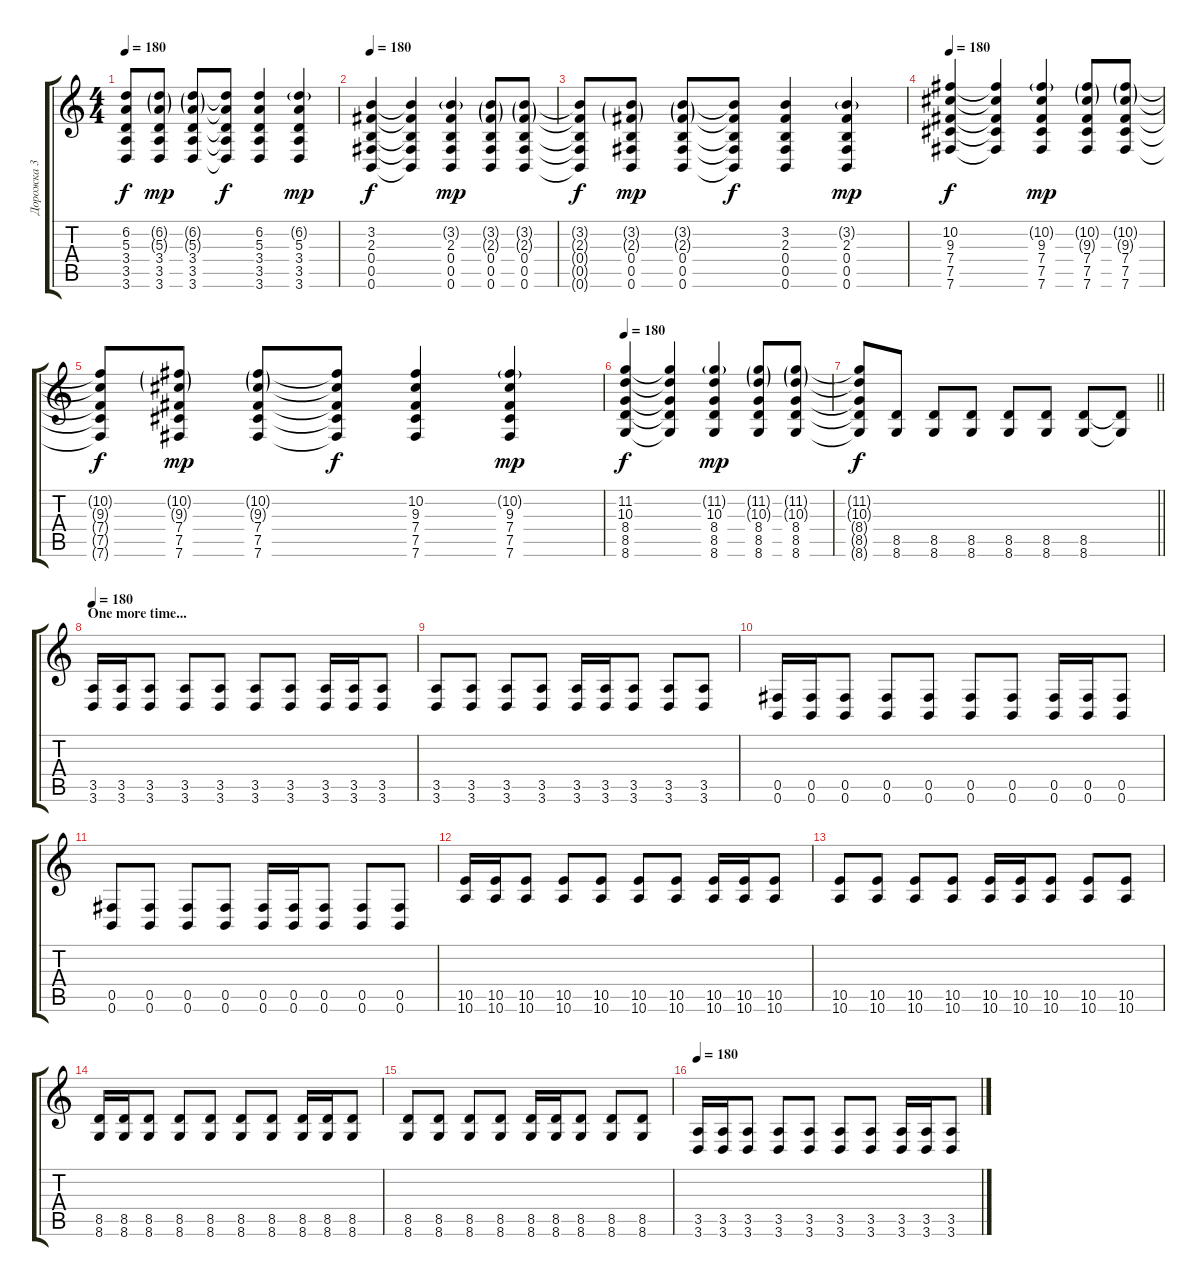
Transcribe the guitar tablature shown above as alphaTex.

\track ("Дорожка 3" "Дорожка 3") {instrument distortionguitar}
\staff {score tabs}
\tuning (Db4 Ab3 E3 B2 Gb2 B1) {hide}
\ts (4 4)
\tempo 180
\clef g2
\ks c
(6.2{t} 5.3{t} 3.4{t} 3.5{t} 3.6{t}).8{dy f} (6.2{g} 5.3{g} 3.4 3.5 3.6).8{dy mp} (6.2{g} 5.3{g} 3.4 3.5 3.6).8 (6.2{t} 5.3{t} 3.4{t} 3.5{t} 3.6{t}).8{dy f} (6.2 5.3 3.4 3.5 3.6).4 (6.2{g} 5.3 3.4 3.5 3.6).4{dy mp} |
\tempo 180
(3.2 2.3 0.4 0.5 0.6).4{dy f} (3.2{t} 2.3{t} 0.4{t} 0.5{t} 0.6{t}).4 (3.2{g} 2.3 0.4 0.5 0.6).4{dy mp} (3.2{g} 2.3{g} 0.4 0.5 0.6).8 (3.2{g} 2.3{g} 0.4 0.5 0.6).8 |
(3.2{t} 2.3{t} 0.4{t} 0.5{t} 0.6{t}).8{dy f} (3.2{g} 2.3{g} 0.4 0.5 0.6).8{dy mp} (3.2{g} 2.3{g} 0.4 0.5 0.6).8 (3.2{t} 2.3{t} 0.4{t} 0.5{t} 0.6{t}).8{dy f} (3.2 2.3 0.4 0.5 0.6).4 (3.2{g} 2.3 0.4 0.5 0.6).4{dy mp} |
\tempo 180
(10.2 9.3 7.4 7.5 7.6).4{dy f} (10.2{t} 9.3{t} 7.4{t} 7.5{t} 7.6{t}).4 (10.2{g} 9.3 7.4 7.5 7.6).4{dy mp} (10.2{g} 9.3{g} 7.4 7.5 7.6).8 (10.2{g} 9.3{g} 7.4 7.5 7.6).8 |
(10.2{t} 9.3{t} 7.4{t} 7.5{t} 7.6{t}).8{dy f} (10.2{g} 9.3{g} 7.4 7.5 7.6).8{dy mp} (10.2{g} 9.3{g} 7.4 7.5 7.6).8 (10.2{t} 9.3{t} 7.4{t} 7.5{t} 7.6{t}).8{dy f} (10.2 9.3 7.4 7.5 7.6).4 (10.2{g} 9.3 7.4 7.5 7.6).4{dy mp} |
\tempo 180
(11.2 10.3 8.4 8.5 8.6).4{dy f} (11.2{t} 10.3{t} 8.4{t} 8.5{t} 8.6{t}).4 (11.2{g} 10.3 8.4 8.5 8.6).4{dy mp} (11.2{g} 10.3{g} 8.4 8.5 8.6).8 (11.2{g} 10.3{g} 8.4 8.5 8.6).8 |
\barLineRight lightlight
(11.2{t} 10.3{t} 8.4{t} 8.5{t} 8.6{t}).8{dy f} (8.5 8.6).8 (8.5 8.6).8 (8.5 8.6).8 (8.5 8.6).8 (8.5 8.6).8 (8.5 8.6).8 (8.5{t} 8.6{t}).8 |
\section ("" "One more time...")
\tempo 180
(3.5 3.6).16 (3.5 3.6).16 (3.5 3.6).8 (3.5 3.6).8 (3.5 3.6).8 (3.5 3.6).8 (3.5 3.6).8 (3.5 3.6).16 (3.5 3.6).16 (3.5 3.6).8 |
(3.5 3.6).8 (3.5 3.6).8 (3.5 3.6).8 (3.5 3.6).8 (3.5 3.6).16 (3.5 3.6).16 (3.5 3.6).8 (3.5 3.6).8 (3.5 3.6).8 |
(0.5 0.6).16 (0.5 0.6).16 (0.5 0.6).8 (0.5 0.6).8 (0.5 0.6).8 (0.5 0.6).8 (0.5 0.6).8 (0.5 0.6).16 (0.5 0.6).16 (0.5 0.6).8 |
(0.5 0.6).8 (0.5 0.6).8 (0.5 0.6).8 (0.5 0.6).8 (0.5 0.6).16 (0.5 0.6).16 (0.5 0.6).8 (0.5 0.6).8 (0.5 0.6).8 |
(10.5 10.6).16 (10.5 10.6).16 (10.5 10.6).8 (10.5 10.6).8 (10.5 10.6).8 (10.5 10.6).8 (10.5 10.6).8 (10.5 10.6).16 (10.5 10.6).16 (10.5 10.6).8 |
(10.5 10.6).8 (10.5 10.6).8 (10.5 10.6).8 (10.5 10.6).8 (10.5 10.6).16 (10.5 10.6).16 (10.5 10.6).8 (10.5 10.6).8 (10.5 10.6).8 |
(8.5 8.6).16 (8.5 8.6).16 (8.5 8.6).8 (8.5 8.6).8 (8.5 8.6).8 (8.5 8.6).8 (8.5 8.6).8 (8.5 8.6).16 (8.5 8.6).16 (8.5 8.6).8 |
(8.5 8.6).8 (8.5 8.6).8 (8.5 8.6).8 (8.5 8.6).8 (8.5 8.6).16 (8.5 8.6).16 (8.5 8.6).8 (8.5 8.6).8 (8.5 8.6).8 |
\tempo 180
(3.5 3.6).16 (3.5 3.6).16 (3.5 3.6).8 (3.5 3.6).8 (3.5 3.6).8 (3.5 3.6).8 (3.5 3.6).8 (3.5 3.6).16 (3.5 3.6).16 (3.5 3.6).8
